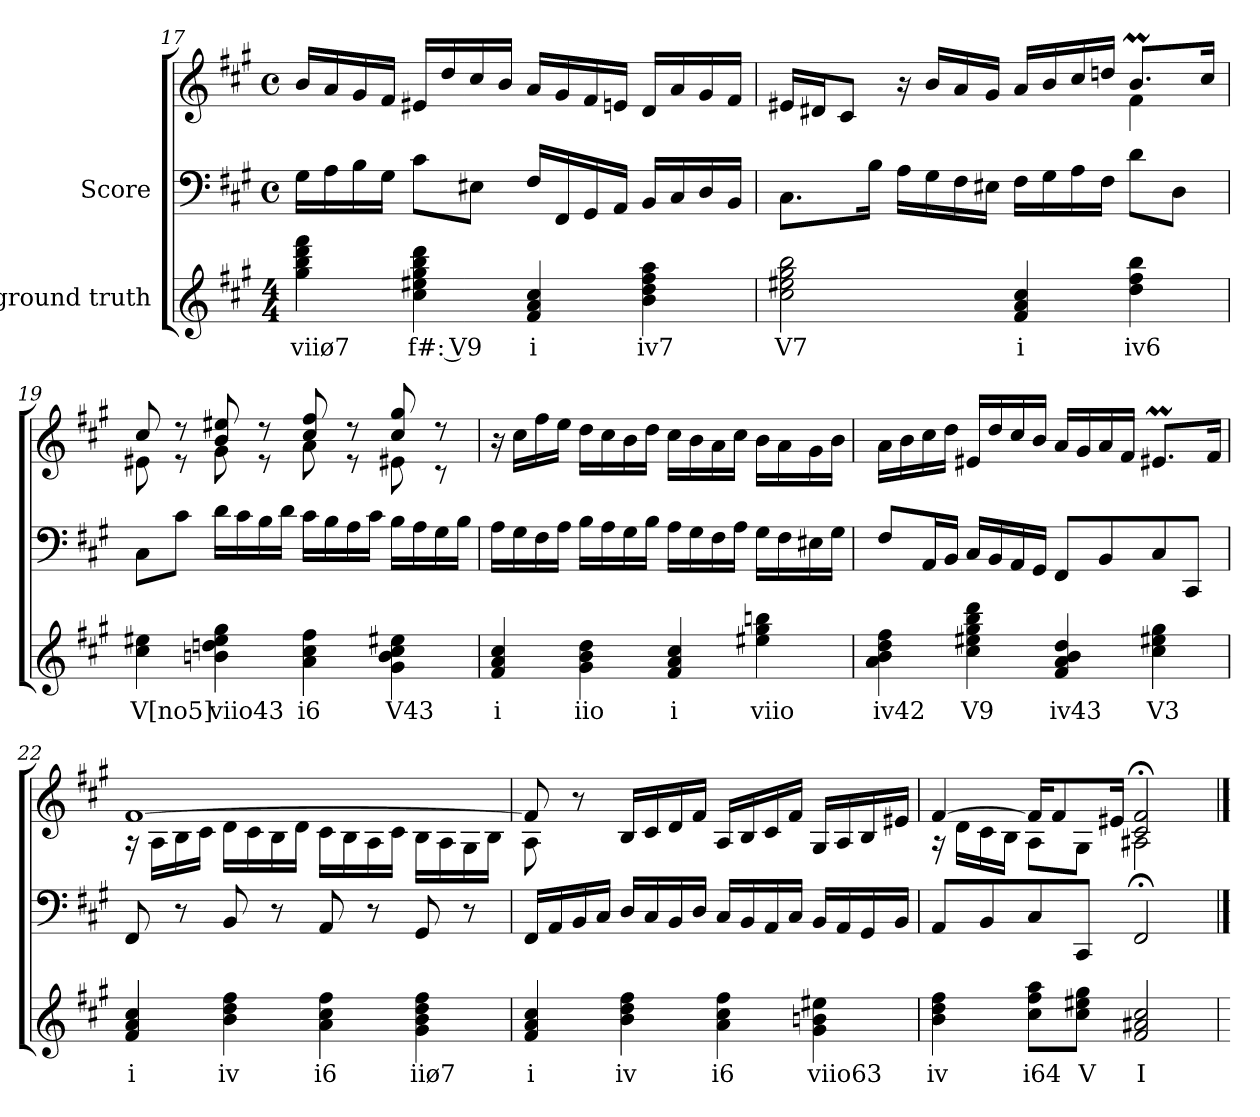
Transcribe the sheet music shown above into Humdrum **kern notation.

**kern	**text	**kern	**kern
*part2	*part2	*part1	*part1
*staff3	*staff3	*staff2	*staff1
*I"ground truth	*	*I"Score	*
!!LO:LB:g=z
*	*	*clefF4	*clefG2
*k[f#c#g#]	*	*k[f#c#g#]	*k[f#c#g#]
*M4/4	*	*M4/4	*M4/4
*	*	*met(c)	*met(c)
=17	=17	=17	=17
4gg# 4bb 4ddd 4fff#	viiø7	16G#\LL	16b/LL
.	.	16A\	16a/
.	.	16B\	16g#/
.	.	16G#\JJ	16f#/JJ
4cc# 4ee#X 4gg# 4bb 4ddd	f#: V9	8c#\L	16e#X/LL
.	.	.	16dd/
.	.	8E#X\J	16cc#/
.	.	.	16b/JJ
4f# 4a 4cc#	i	16F#/LL	16a/LL
.	.	16FF#/	16g#/
.	.	16GG#/	16f#/
.	.	16AA/JJ	16en/JJ
4b 4dd 4ff# 4aa	iv7	16BB/LL	16d/LL
.	.	16C#/	16a/
.	.	16D/	16g#/
.	.	16BB/JJ	16f#/JJ
=18	=18	=18	=18
*	*	*	*^
2cc# 2ee#X 2gg# 2bb	V7	8.C#\L	16e#X/LL	2.ryy
.	.	.	16d#X/J	.
.	.	.	8c#/J	.
.	.	16B\Jk	.	.
.	.	16A\LL	16r	.
.	.	16G#\	16b/LL	.
.	.	16F#\	16a/	.
.	.	16E#X\JJ	16g#/JJ	.
4f# 4a 4cc#	i	16F#\LL	16a/LL	.
.	.	16G#\	16b/	.
.	.	16A\	16cc#/	.
.	.	16F#\JJ	16ddn/JJ	.
4dd 4ff# 4bb	iv6	8d\L	8.bM/L	4f#\
.	.	8D\J	.	.
.	.	.	16cc#/Jk	.
!!LO:LB:g=z	!!
=19	=19	=19	=19	=19
4cc# 4ee#X	V[no5]	8C#\L	8cc#/	8e#X\
.	.	8c#\J	8r	8r
4bn 4ddn 4ee# 4gg#	viio43	16d\LL	8b/ 8ee#X/	8g#\
.	.	16c#\	.	.
.	.	16B\	8r	8r
.	.	16d\JJ	.	.
4a 4cc# 4ff#	i6	16c#\LL	8cc#/ 8ff#/	8a\
.	.	16B\	.	.
.	.	16A\	8r	8r
.	.	16c#\JJ	.	.
4g# 4b 4cc# 4ee#X	V43	16B\LL	8cc#/ 8gg#/	8e#X\
.	.	16A\	.	.
.	.	16G#\	8r	8r
.	.	16B\JJ	.	.
*	*	*	*v	*v
=20	=20	=20	=20
4f# 4a 4cc#	i	16A\LL	16r
.	.	16G#\	16cc#\LL
.	.	16F#\	16ff#\
.	.	16A\JJ	16ee\JJ
4g# 4b 4dd	iio	16B\LL	16dd\LL
.	.	16A\	16cc#\
.	.	16G#\	16b\
.	.	16B\JJ	16dd\JJ
4f# 4a 4cc#	i	16A\LL	16cc#\LL
.	.	16G#\	16b\
.	.	16F#\	16a\
.	.	16A\JJ	16cc#\JJ
4ee#X 4gg# 4bbn	viio	16G#\LL	16b\LL
.	.	16F#\	16a\
.	.	16E#X\	16g#\
.	.	16G#\JJ	16b\JJ
!!LO:LB:g=z
=21	=21	=21	=21
4a 4b 4dd 4ff#	iv42	8F#/L	16a\LL
.	.	.	16b\
.	.	16AA/L	16cc#\
.	.	16BB/JJ	16dd\JJ
4cc# 4ee#X 4gg# 4bb 4ddd	V9	16C#/LL	16e#X/LL
.	.	16BB/	16dd/
.	.	16AA/	16cc#/
.	.	16GG#/JJ	16b/JJ
4f# 4a 4b 4dd	iv43	8FF#/L	16a/LL
.	.	.	16g#/
.	.	8BB/	16a/
.	.	.	16f#/JJ
4cc# 4ee#X 4gg#	V3	8C#/	8.e#Xm/L
.	.	8CC#/J	.
.	.	.	16f#/Jk
=22	=22	=22	=22
*	*	*	*^
4f# 4a 4cc#	i	8FF#/	[1f#	16r
.	.	.	.	16A\LL
.	.	8r	.	16B\
.	.	.	.	16c#\JJ
4b 4dd 4ff#	iv	8BB/	.	16d\LL
.	.	.	.	16c#\
.	.	8r	.	16B\
.	.	.	.	16d\JJ
4a 4cc# 4ff#	i6	8AA/	.	16c#\LL
.	.	.	.	16B\
.	.	8r	.	16A\
.	.	.	.	16c#\JJ
4g# 4b 4dd 4ff#	iiø7	8GG#/	.	16B\LL
.	.	.	.	16A\
.	.	8r	.	16G#\
.	.	.	.	16B\JJ
!!LO:PB:g=z	!!
=23	=23	=23	=23	=23
*	*	*^	*	*
4f# 4a 4cc#	i	4ryy	16FF#/LL	8f#/]	8A\
.	.	.	16AA/	.	.
.	.	.	16BB/	8r	8ryy
.	.	.	16C#/JJ	.	.
4b 4dd 4ff#	iv	2.ryy	16D/LL	16B/LL	2.ryy
.	.	.	16C#/	16c#/	.
.	.	.	16BB/	16d/	.
.	.	.	16D/JJ	16f#/JJ	.
4a 4cc# 4ff#	i6	.	16C#/LL	16A/LL	.
.	.	.	16BB/	16B/	.
.	.	.	16AA/	16c#/	.
.	.	.	16C#/JJ	16f#/JJ	.
4g# 4bn 4ee#X	viio63	.	16BB/LL	16G#/LL	.
.	.	.	16AA/	16A/	.
.	.	.	16GG#/	16B/	.
.	.	.	16BB/JJ	16e#X/JJ	.
*	*	*v	*v	*	*
=24	=24	=24	=24	=24
4b 4dd 4ff#	iv	8AA/L	[4f#/	16r
.	.	.	.	16d\LL
.	.	8BB/	.	16c#\
.	.	.	.	16B\JJ
8cc# 8ff# 8aaL	i64	8C#/	16f#/KL]	8A\L
.	.	.	8f#/	.
8cc# 8ee#X 8gg#J	V	8CC#/J	.	8G#\J
.	.	.	16e#X/Jk	.
2f# 2a#X 2cc#	I	2FF#;/	2c#/;< 2f#/;<	2A#X\
*	*	*	*v	*v
=	==	==	==
*-	*-	*-	*-
